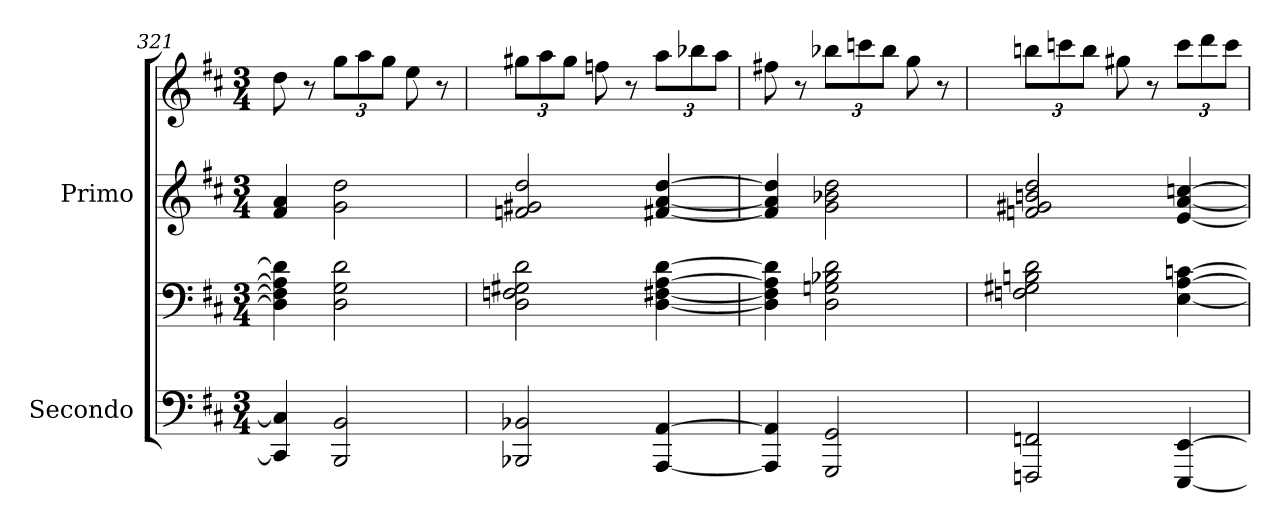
**kern	**kern	**kern	**kern
*part2	*part2	*part1	*part1
*staff4	*staff3	*staff2	*staff1
*I"Secondo	*	*I"Primo	*
*I'Sec.	*	*I'Pri.	*
*clefF4	*clefF4	*clefG2	*clefG2
*k[f#c#]	*k[f#c#]	*k[f#c#]	*k[f#c#]
*M3/4	*M3/4	*M3/4	*M3/4
=321	=321	=321	=321
4CC/] 4C/]	4D\] 4F#\] 4A\] 4d\]	4f#/ 4a/	8dd\
.	.	.	8r
*	*	*	*Xbrackettup
2BBB/ 2BB/	2D\ 2G\ 2d\	2g\ 2dd\	12gg\L
.	.	.	12aa\
.	.	.	12gg\J
.	.	.	8ee\
.	.	.	8r
=322	=322	=322	=322
2BBB-X/ 2BB-X/	2D\ 2Fn\ 2G#X\ 2d\	2fn/ 2g#X/ 2dd/	12gg#X\L
.	.	.	12aa\
.	.	.	12gg#\J
.	.	.	8ffn\
.	.	.	8r
[4AAA/ [4AA/	[4D\ [4F#X\ [4A\ [4d\	[4f#X/ [4a/ [4dd/	12aa\L
.	.	.	12bb-X\
.	.	.	12aa\J
=323	=323	=323	=323
4AAA/] 4AA/]	4D\] 4F#\] 4A\] 4d\]	4f#/] 4a/] 4dd/]	8ff#X\
.	.	.	8r
2GGG/ 2GG/	2D\ 2Gn\ 2B-X\ 2d\	2g\ 2b-X\ 2dd\	12bb-X\L
.	.	.	12cccn\
.	.	.	12bb-\J
.	.	.	8gg\
.	.	.	8r
!!LO:LB:g=z
=324	=324	=324	=324
2FFFn/ 2FFn/	2Fn\ 2G#X\ 2Bn\ 2d\	2fn/ 2g#X/ 2bn/ 2dd/	12bbn\L
.	.	.	12cccn\
.	.	.	12bb\J
.	.	.	8gg#X\
.	.	.	8r
[4EEE/ [4EE/	[4E\ [4A\ [4cn\	[4e/ [4a/ [4ccn/	12ccc\L
.	.	.	12ddd\
.	.	.	12ccc\J
=	=	=	=
*-	*-	*-	*-
